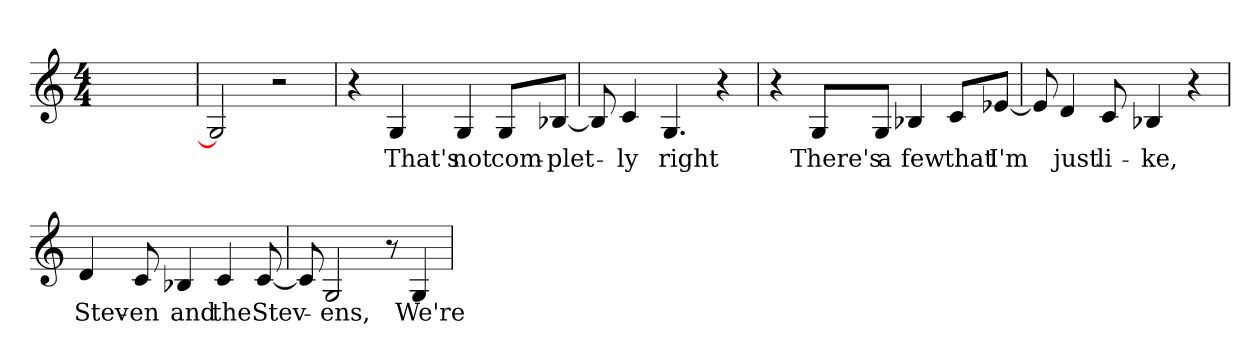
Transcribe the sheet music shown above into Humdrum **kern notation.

**kern	**text
*part1	*part1
*staff1	*staff1
*M4/4	*
=	=
1ryy	.
=	=
2G/]	.
2r	.
=	=
4r	.
!	!LO:LY:b
4G/	That's
!	!LO:LY:b
4Gi/	not
!	!LO:LY:b
8G/L	com-
!	!LO:LY:b
[8B-i/J	-plet-
=	=
8B-/]	.
!	!LO:LY:b
4c/	-ly
!	!LO:LY:b
4.Gi/	right
4r	.
=	=
4r	.
!	!LO:LY:b
8G/L	There's
!	!LO:LY:b
8G/J	a
!	!LO:LY:b
4B-i/	few
!	!LO:LY:b
8c/L	that
!	!LO:LY:b
[8e-i/J	I'm
=	=
8e-/]	.
!	!LO:LY:b
4d/	just
!	!LO:LY:b
8c/	li-
!	!LO:LY:b
4B-i/	-ke,
4r	.
=	=
!	!LO:LY:b
4di/	Stev-
!	!LO:LY:b
8c/	-en
!	!LO:LY:b
4B-i/	and
!	!LO:LY:b
4c/	the
!	!LO:LY:b
[8ci/	Stev-
=	=
8ci/]	.
!	!LO:LY:b
2Gi/	-ens,
8r	.
!	!LO:LY:b
4G/	We're
=	=
*-	*-
